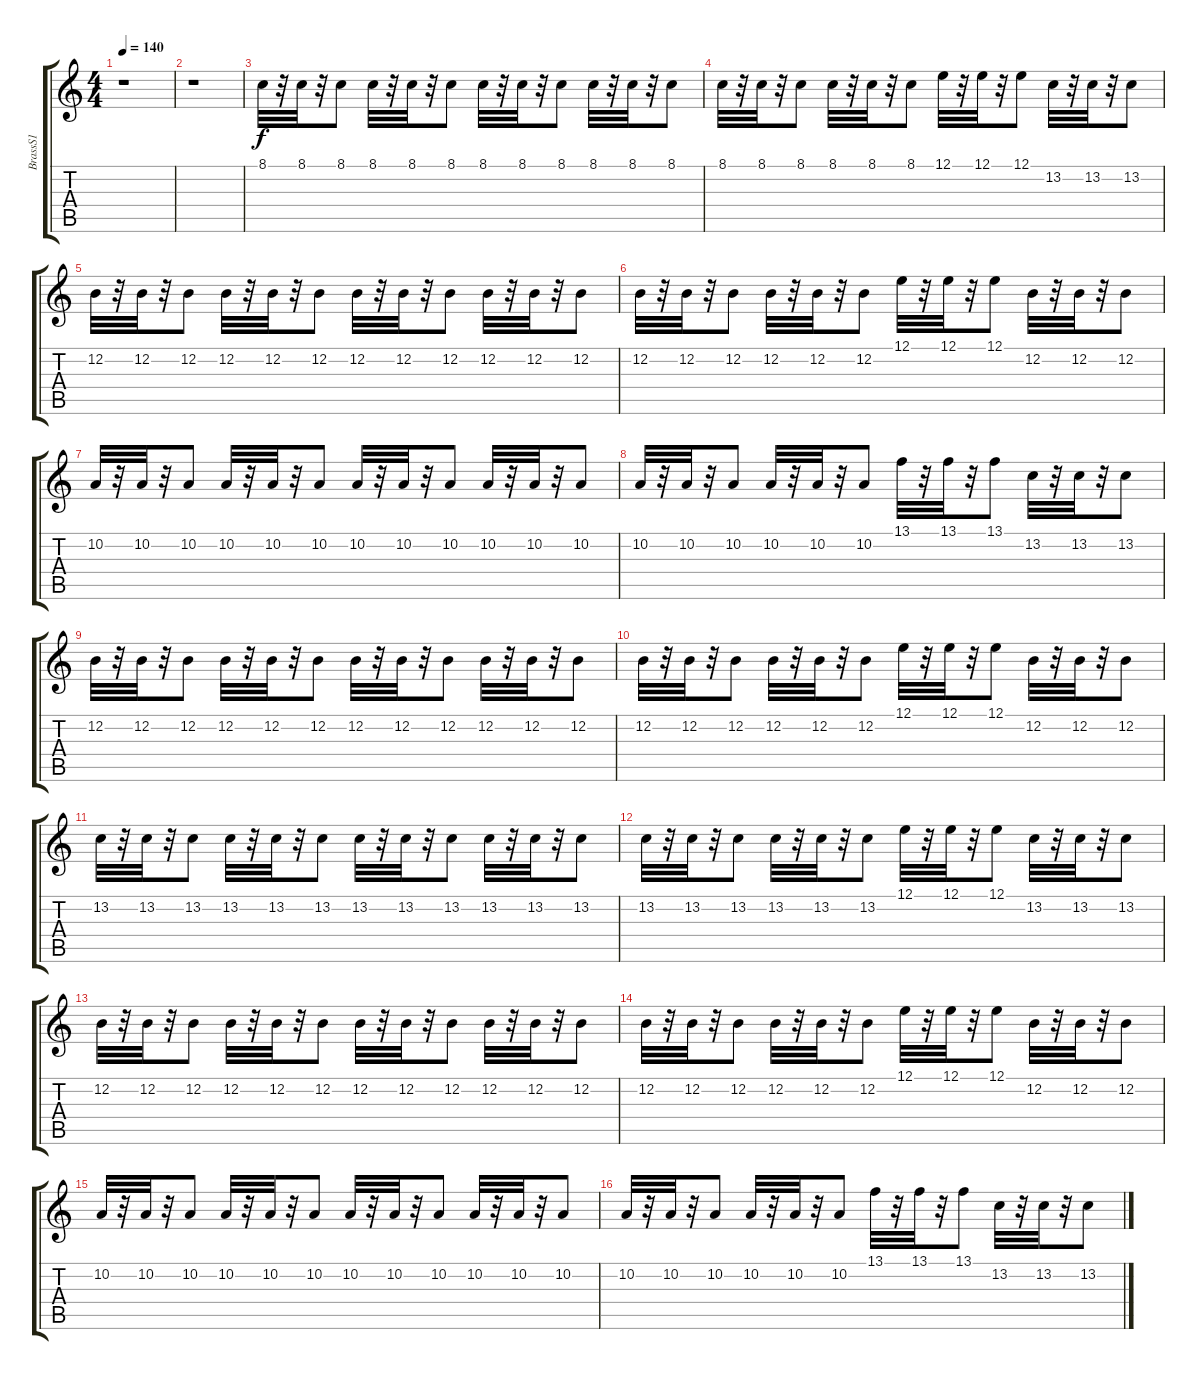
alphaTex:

\track ("BrassS1" "BrassS1") {instrument synthbrass1}
\staff {score tabs}
\tuning (E4 B3 G3 D3 A2 E2) {hide}
\ts (4 4)
\tempo 140
\clef g2
\ks c
r.1{dy f} |
r.1 |
8.1.32 r.32 8.1.32 r.32 8.1.8 8.1.32 r.32 8.1.32 r.32 8.1.8 8.1.32 r.32 8.1.32 r.32 8.1.8 8.1.32 r.32 8.1.32 r.32 8.1.8 |
8.1.32 r.32 8.1.32 r.32 8.1.8 8.1.32 r.32 8.1.32 r.32 8.1.8 12.1.32 r.32 12.1.32 r.32 12.1.8 13.2.32 r.32 13.2.32 r.32 13.2.8 |
12.2.32 r.32 12.2.32 r.32 12.2.8 12.2.32 r.32 12.2.32 r.32 12.2.8 12.2.32 r.32 12.2.32 r.32 12.2.8 12.2.32 r.32 12.2.32 r.32 12.2.8 |
12.2.32 r.32 12.2.32 r.32 12.2.8 12.2.32 r.32 12.2.32 r.32 12.2.8 12.1.32 r.32 12.1.32 r.32 12.1.8 12.2.32 r.32 12.2.32 r.32 12.2.8 |
10.2.32 r.32 10.2.32 r.32 10.2.8 10.2.32 r.32 10.2.32 r.32 10.2.8 10.2.32 r.32 10.2.32 r.32 10.2.8 10.2.32 r.32 10.2.32 r.32 10.2.8 |
10.2.32 r.32 10.2.32 r.32 10.2.8 10.2.32 r.32 10.2.32 r.32 10.2.8 13.1.32 r.32 13.1.32 r.32 13.1.8 13.2.32 r.32 13.2.32 r.32 13.2.8 |
12.2.32 r.32 12.2.32 r.32 12.2.8 12.2.32 r.32 12.2.32 r.32 12.2.8 12.2.32 r.32 12.2.32 r.32 12.2.8 12.2.32 r.32 12.2.32 r.32 12.2.8 |
12.2.32 r.32 12.2.32 r.32 12.2.8 12.2.32 r.32 12.2.32 r.32 12.2.8 12.1.32 r.32 12.1.32 r.32 12.1.8 12.2.32 r.32 12.2.32 r.32 12.2.8 |
13.2.32 r.32 13.2.32 r.32 13.2.8 13.2.32 r.32 13.2.32 r.32 13.2.8 13.2.32 r.32 13.2.32 r.32 13.2.8 13.2.32 r.32 13.2.32 r.32 13.2.8 |
13.2.32 r.32 13.2.32 r.32 13.2.8 13.2.32 r.32 13.2.32 r.32 13.2.8 12.1.32 r.32 12.1.32 r.32 12.1.8 13.2.32 r.32 13.2.32 r.32 13.2.8 |
12.2.32 r.32 12.2.32 r.32 12.2.8 12.2.32 r.32 12.2.32 r.32 12.2.8 12.2.32 r.32 12.2.32 r.32 12.2.8 12.2.32 r.32 12.2.32 r.32 12.2.8 |
12.2.32 r.32 12.2.32 r.32 12.2.8 12.2.32 r.32 12.2.32 r.32 12.2.8 12.1.32 r.32 12.1.32 r.32 12.1.8 12.2.32 r.32 12.2.32 r.32 12.2.8 |
10.2.32 r.32 10.2.32 r.32 10.2.8 10.2.32 r.32 10.2.32 r.32 10.2.8 10.2.32 r.32 10.2.32 r.32 10.2.8 10.2.32 r.32 10.2.32 r.32 10.2.8 |
10.2.32 r.32 10.2.32 r.32 10.2.8 10.2.32 r.32 10.2.32 r.32 10.2.8 13.1.32 r.32 13.1.32 r.32 13.1.8 13.2.32 r.32 13.2.32 r.32 13.2.8
